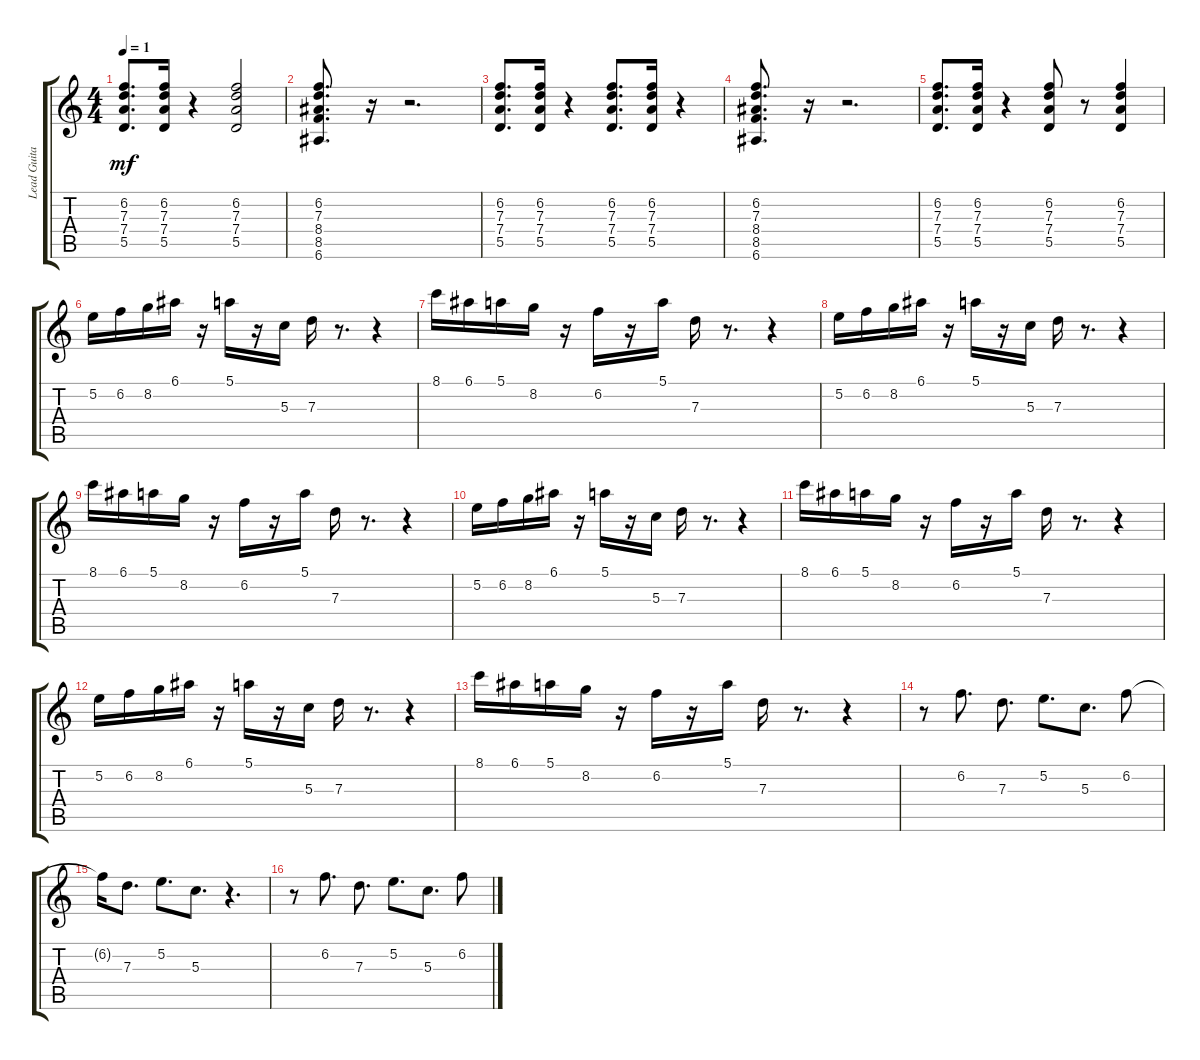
\track ("Lead Guitar 1" "Lead Guita") {instrument electricguitarclean}
\staff {score tabs}
\tuning (E4 B3 G3 D3 A2 E2) {hide}
\ts (4 4)
\tempo 1
\clef g2
\ks c
(6.2 7.3 7.4 5.5).8{d dy mf} (6.2 7.3 7.4 5.5).16 r.4 (6.2 7.3 7.4 5.5).2 |
(6.2 7.3 8.4 8.5 6.6).8{d} r.16 r.2{d} |
(6.2 7.3 7.4 5.5).8{d} (6.2 7.3 7.4 5.5).16 r.4 (6.2 7.3 7.4 5.5).8{d} (6.2 7.3 7.4 5.5).16 r.4 |
(6.2 7.3 8.4 8.5 6.6).8{d} r.16 r.2{d} |
(6.2 7.3 7.4 5.5).8{d} (6.2 7.3 7.4 5.5).16 r.4 (6.2 7.3 7.4 5.5).8 r.8 (6.2 7.3 7.4 5.5).4 |
5.2.16 6.2.16 8.2.16 6.1.16 r.16 5.1.16 r.16 5.3.16 7.3.16 r.8{d} r.4 |
8.1.16 6.1.16 5.1.16 8.2.16 r.16 6.2.16 r.16 5.1.16 7.3.16 r.8{d} r.4 |
5.2.16 6.2.16 8.2.16 6.1.16 r.16 5.1.16 r.16 5.3.16 7.3.16 r.8{d} r.4 |
8.1.16 6.1.16 5.1.16 8.2.16 r.16 6.2.16 r.16 5.1.16 7.3.16 r.8{d} r.4 |
5.2.16 6.2.16 8.2.16 6.1.16 r.16 5.1.16 r.16 5.3.16 7.3.16 r.8{d} r.4 |
8.1.16 6.1.16 5.1.16 8.2.16 r.16 6.2.16 r.16 5.1.16 7.3.16 r.8{d} r.4 |
5.2.16 6.2.16 8.2.16 6.1.16 r.16 5.1.16 r.16 5.3.16 7.3.16 r.8{d} r.4 |
8.1.16 6.1.16 5.1.16 8.2.16 r.16 6.2.16 r.16 5.1.16 7.3.16 r.8{d} r.4 |
r.8 6.2.8{d} 7.3.8{d} 5.2.8{d} 5.3.8{d} 6.2.8 |
6.2{t}.16 7.3.8{d} 5.2.8{d} 5.3.8{d} r.4{d} |
r.8 6.2.8{d} 7.3.8{d} 5.2.8{d} 5.3.8{d} 6.2.8
